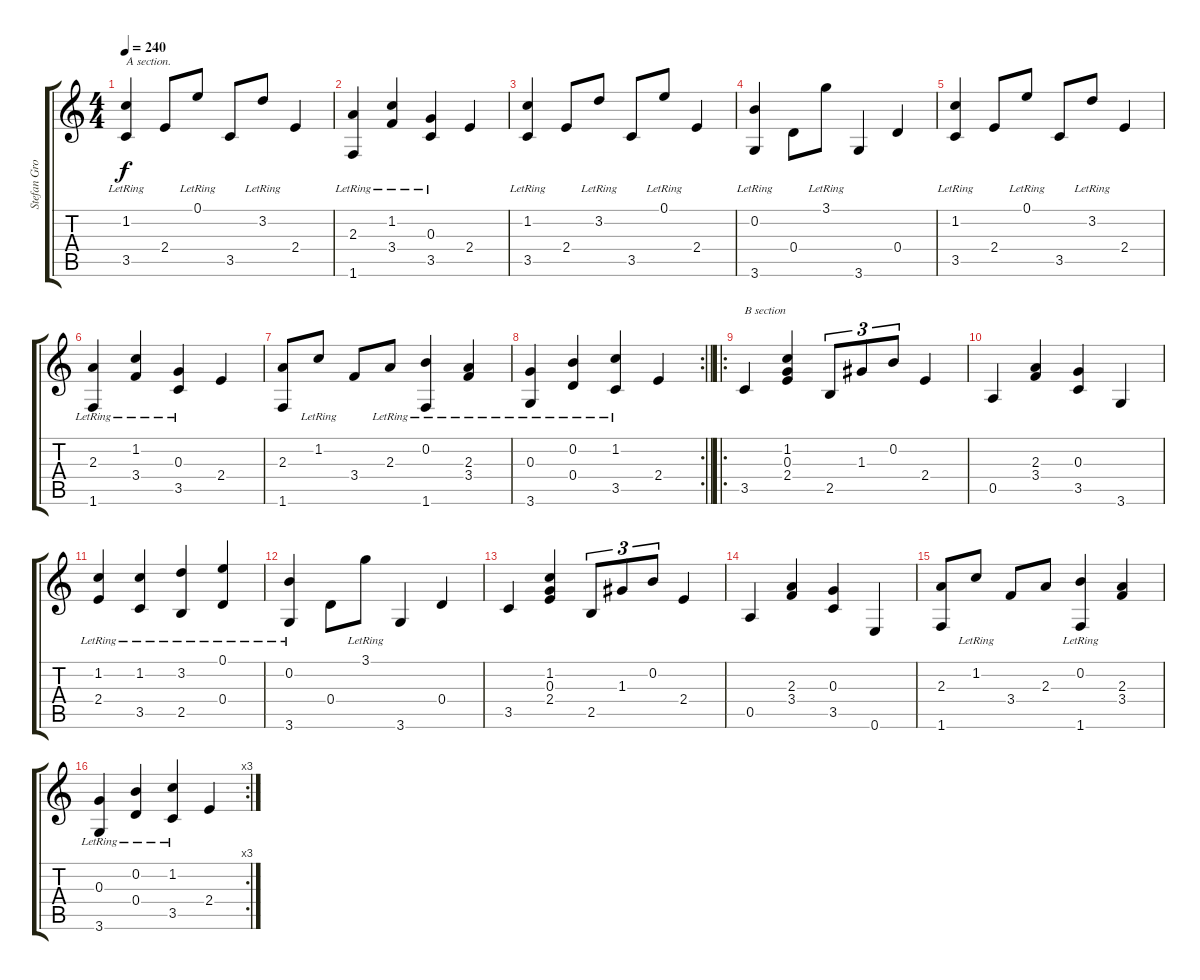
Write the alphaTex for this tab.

\track ("Stefan Grossman" "Stefan Gro") {instrument acousticguitarsteel}
\staff {score tabs}
\tuning (E4 B3 G3 D3 A2 E2) {hide}
\ts (4 4)
\tempo 240
\clef g2
\ks c
(1.2{lr} 3.5).4{txt "A section." dy f instrument acousticguitarsteel} 2.4.8 0.1{lr}.8 3.5.8 3.2{lr}.8 2.4.4 |
(2.3{lr} 1.6).4 (1.2{lr} 3.4).4 (0.3{lr} 3.5).4 2.4.4 |
(1.2{lr} 3.5).4 2.4.8 3.2{lr}.8 3.5.8 0.1{lr}.8 2.4.4 |
(0.2{lr} 3.6).4 0.4.8 3.1{lr}.8 3.6.4 0.4.4 |
(1.2{lr} 3.5).4 2.4.8 0.1{lr}.8 3.5.8 3.2{lr}.8 2.4.4 |
(2.3{lr} 1.6).4 (1.2{lr} 3.4).4 (0.3{lr} 3.5).4 2.4.4 |
(2.3 1.6).8 1.2{lr}.8 3.4.8 2.3{lr}.8 (0.2{lr} 1.6).4 (2.3{lr} 3.4).4 |
\rc 2
\barLineRight lightlight
(0.3{lr} 3.6).4 (0.2{lr} 0.4).4 (1.2{lr} 3.5).4 2.4.4 |
\ro
3.5.4{txt "B section"} (1.2 0.3 2.4).4 2.5.8{tu (3 2)} 1.3.8{tu (3 2)} 0.2.8{tu (3 2)} 2.4.4 |
0.5.4 (2.3 3.4).4 (0.3 3.5).4 3.6.4 |
(1.2{lr} 2.4).4 (1.2{lr} 3.5).4 (3.2{lr} 2.5).4 (0.1{lr} 0.4).4 |
(0.2{lr} 3.6).4 0.4.8 3.1{lr}.8 3.6.4 0.4.4 |
3.5.4 (1.2 0.3 2.4).4 2.5.8{tu (3 2)} 1.3.8{tu (3 2)} 0.2.8{tu (3 2)} 2.4.4 |
0.5.4 (2.3 3.4).4 (0.3 3.5).4 0.6.4 |
(2.3 1.6).8 1.2{lr}.8 3.4.8 2.3.8 (0.2{lr} 1.6).4 (2.3 3.4).4 |
\rc 3
(0.3{lr} 3.6).4 (0.2{lr} 0.4).4 (1.2{lr} 3.5).4 2.4.4
